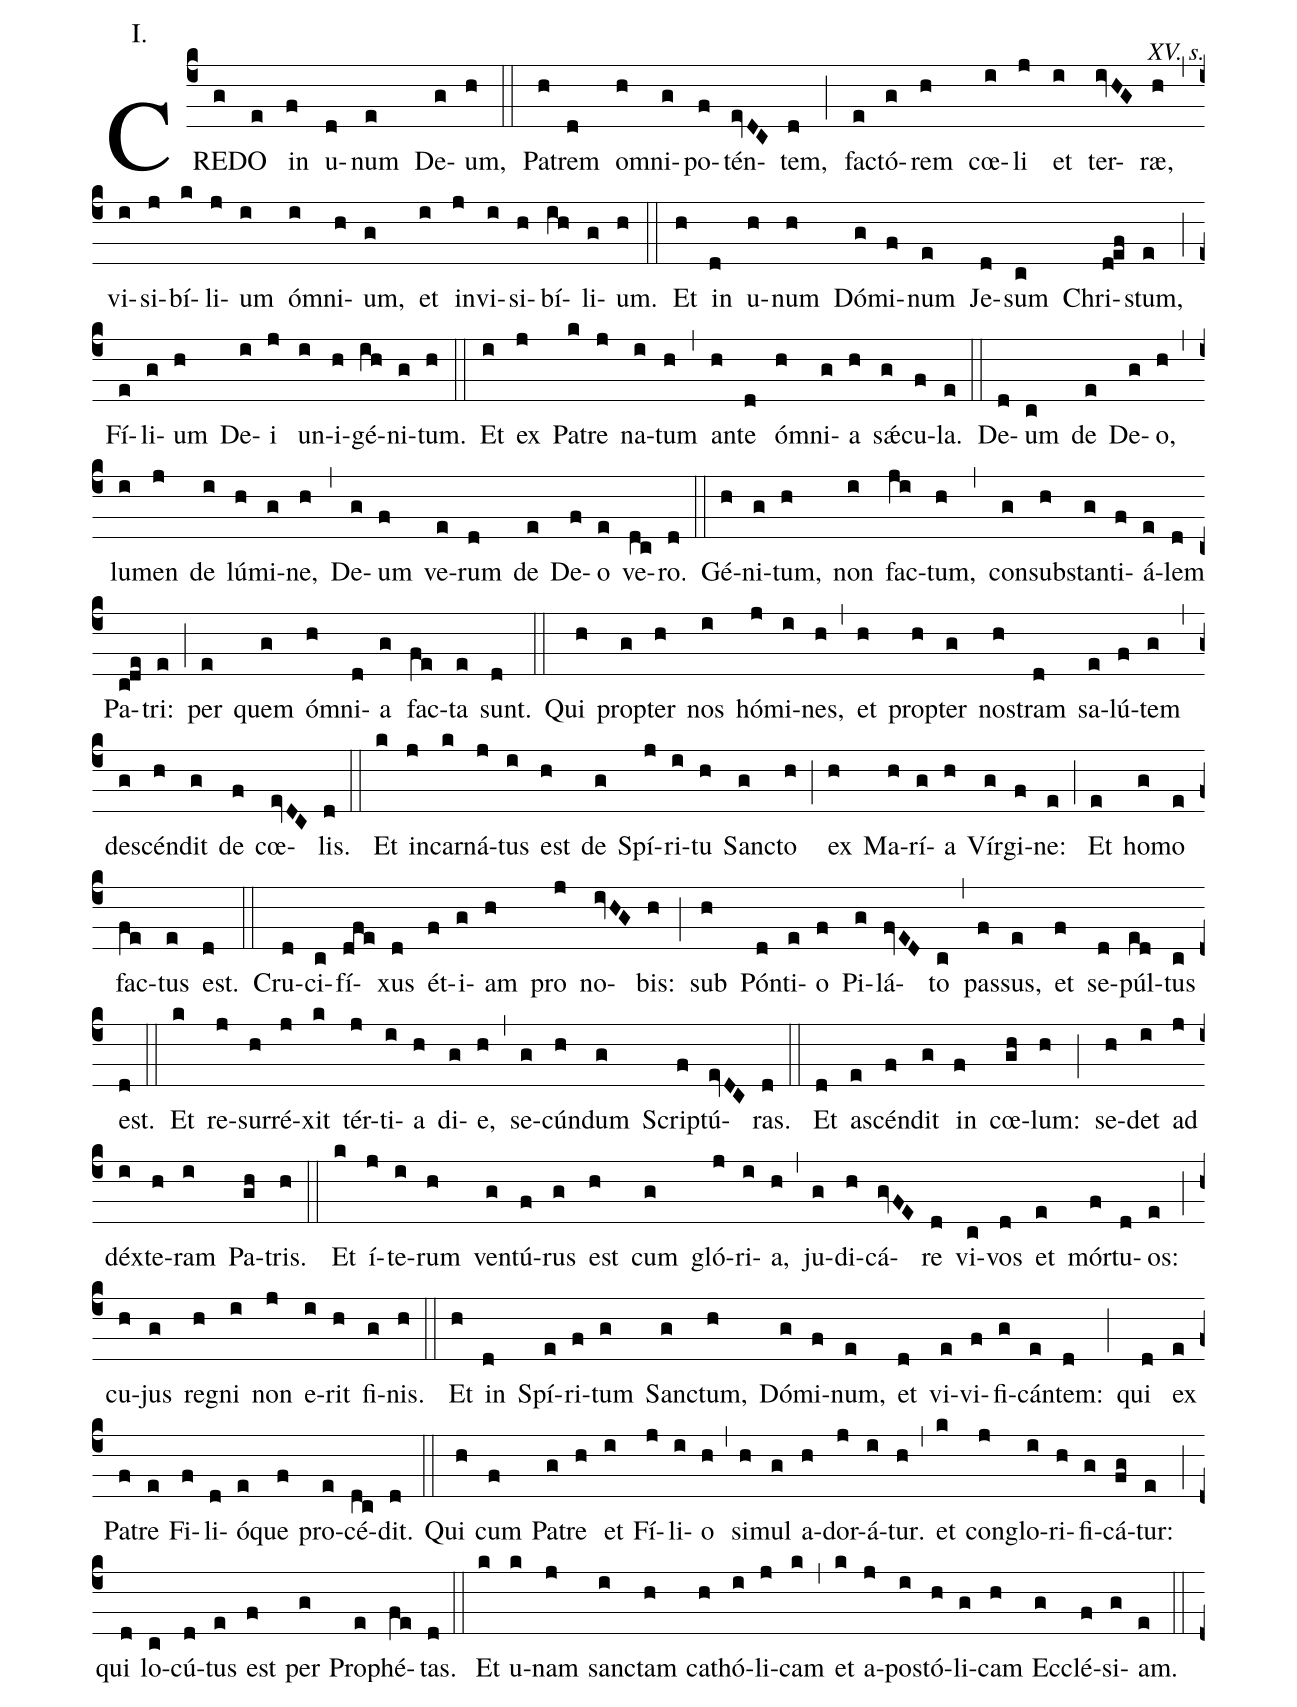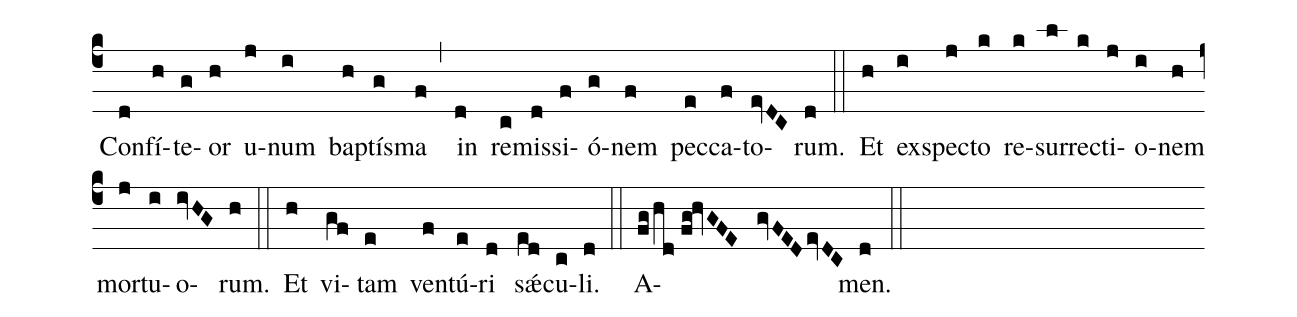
annotation:I.;
commentary:XV. s.;
office-part:Kyriale;
%%
(c4) CRE(g)DO(e) in(f) u(d)num(e) De(g)um,(h) (::) Pa(h)trem(d) om(h)ni(g)po(f)tén(evDC)tem,(d) (;) fac(e)tó(g)rem(h) cœ(i)li(j) et(i) ter(ivHG)ræ,(h) (,) vi(i)si(j)bí(k)li(j)um(i) óm(i)ni(h)um,(g) et(i) in(j)vi(i)si(h)bí(ih)li(g)um.(h) (::)
Et(h) in(d) u(h)num(h) Dó(g)mi(f)num(e) Je(d)sum(c) Chri(d!ef)stum,(e) (;) Fí(e)li(g)um(h) De(i)i(j) un(i)i(h)gé(ih)ni(g)tum.(h) (::) Et(i) ex(j) Pa(k)tre(j) na(i)tum(h) (,) an(h)te(d) óm(h)ni(g)a(h) s<sp>'ae</sp>(g)cu(f)la.(e) (::) De(d)um(c) de(e) De(g)o,(h) (,) lu(i)men(j) de(i) lú(h)mi(g)ne,(h) (,) De(g)um(f) ve(e)rum(d) de(e) De(f)o(e) ve(dc)ro.(d) (::) Gé(h)ni(g)tum,(h) non(i) fac(ji)tum,(h) (,) con(g)sub(h)stan(g)ti(f)á(e)lem(d) Pa(c!de)tri:(e) (;) per(e) quem(g) ó(h)mni(d)a(g) fac(fe)ta(e) sunt.(d) (::) Qui(h) pro(g)pter(h) nos(i) hó(j)mi(i)nes,(h) (,) et(h) prop(h)ter(g) nos(h)tram(d) sa(e)lú(f)tem(g) (,) de(g)scén(h)dit(g) de(f) cœ(evDC)lis.(d) (::) Et(k) in(j)car(k)ná(j)tus(i) est(h) de(g) Spí(j)ri(i)tu(h) Sanc(g)to(h) (;) ex(h) Ma(h)rí(g)a(h) Vír(g)gi(f)ne:(e) (;) Et(e) ho(g)mo(e) fac(fe)tus(e) est.(d) (::) Cru(d)ci(c)fí(dfe)xus(d) ét(f)i(g)am(h) pro(j) no(ivHG)bis:(h) (;) sub(h) Pón(d)ti(e)o(f) Pi(g)lá(fvED)to(c) (,) pas(f)sus,(e) et(f) se(d)púl(ed)tus(c) est.(d) (::) Et(k) re(j)sur(h)ré(j)xit(k) tér(j)ti(i)a(h) di(g)e,(h) (,) se(g)cún(h)dum(g) Scrip(f)tú(evDC)ras.(d) (::) Et(d) a(e)scén(f)dit(g) in(f) cœ(gh)lum:(h) (;) se(h)det(i) ad(j) déx(i)te(h)ram(i) Pa(gh)tris.(h) (::) Et(k) í(j)te(i)rum(h) ven(g)tú(f)rus(g) est(h) cum(g) gló(j)ri(i)a,(h) (,) ju(g)di(h)cá(gvFE)re(d) vi(c)vos(d) et(e) mór(f)tu(d)os:(e) (;) cu(h)jus(g) re(h)gni(i) non(j) e(i)rit(h) fi(g)nis.(h) (::)
Et(h) in(d) Spí(e)ri(f)tum(g) Sanc(g)tum,(h) Dó(g)mi(f)num,(e) et(d) vi(e)vi(f)fi(g)cán(e)tem:(d) (;) qui(d) ex(e) Pa(f)tre(e) Fi(f)li(d)ó(e)que(f) pro(e)cé(dc)dit.(d) (::) Qui(h) cum(f) Pa(g)tre(h) et(i) Fí(j)li(i)o(h) (,) si(h)mul(g) a(h)dor(j)á(i)tur.(h) (,) et(k) con(j)glo(i)ri(h)fi(g)cá(fg)tur:(e) (;) qui(d) lo(c)cú(d)tus(e) est(f) per(g) Pro(e)phé(fe)tas.(d) (::)
Et(k) u(k)nam(j) sanc(i)tam(h) ca(h)thó(i)li(j)cam(k) (,) et(k) a(j)pos(i)tó(h)li(g)cam(h) Ec(g)clé(f)si(g)am.(e) (::)
Con(d)fí(h)te(g)or(h) u(j)num(i) bap(h)tís(g)ma(f) (,) in(d) re(c)mis(d)si(f)ó(g)nem(f) pec(e)ca(f)to(evDC)rum.(d) (::) Et(h) ex(i)spec(j)to(k) re(k)sur(l)rec(k)ti(j)o(i)nem(h) mor(j)tu(i)o(ivHG)rum.(h) (::) Et(h) vi(gf)tam(e) ven(f)tú(e)ri(d) s<sp>'ae</sp>(ed)cu(c)li.(d) (::) A(fg/hd//fg!hvGFE/ gvFED/evDC)men.(d) (::)
